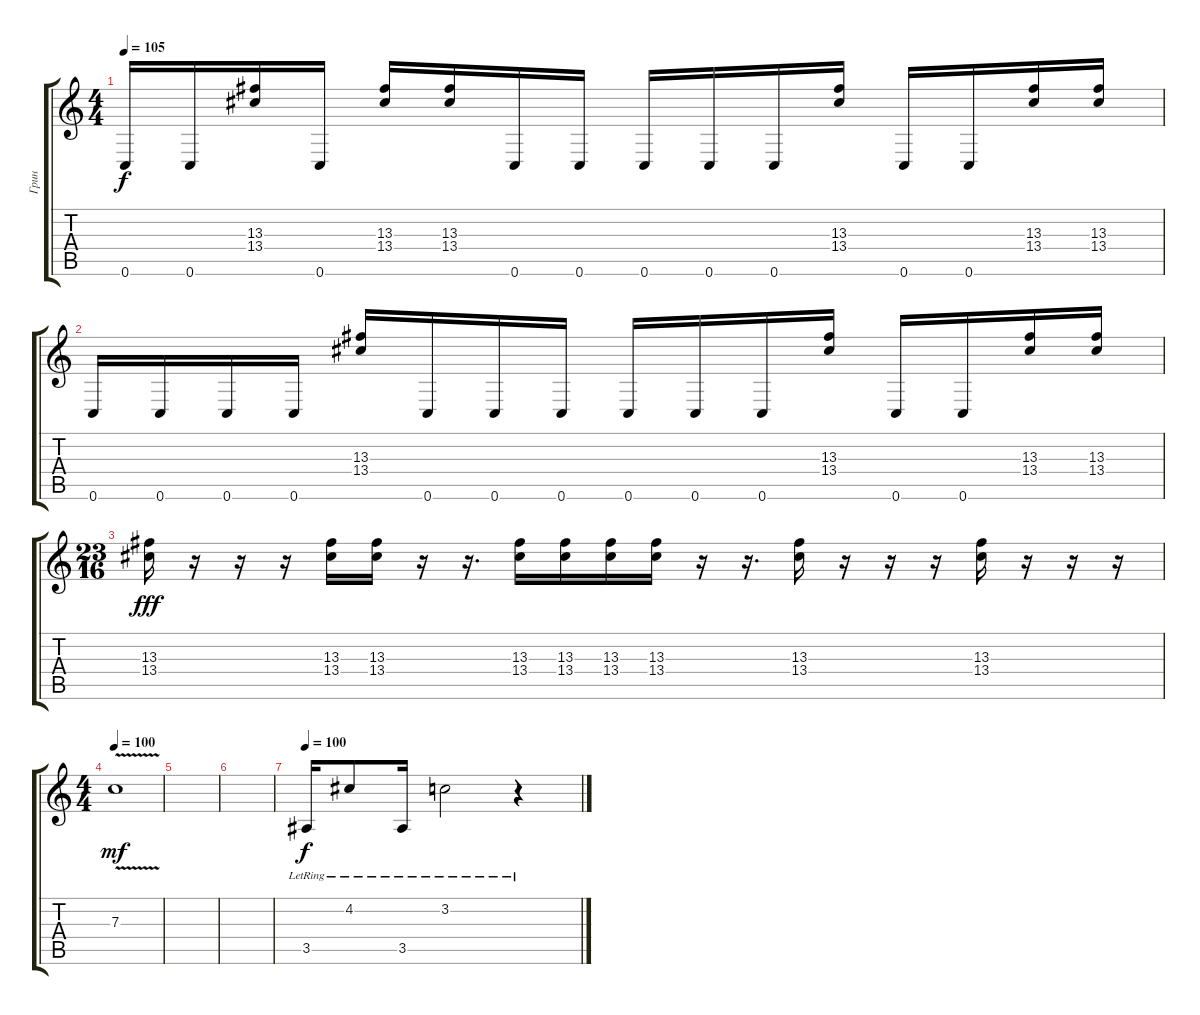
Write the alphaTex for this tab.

\track ("Грин" "Грин") {instrument overdrivenguitar}
\staff {score tabs}
\tuning (D4 A3 F3 C3 G2 C2) {hide}
\ts (4 4)
\tempo 105
\clef g2
\ks c
0.6.16{dy f} 0.6.16 (13.3 13.4).16 0.6.16 (13.3 13.4).16 (13.3 13.4).16 0.6.16 0.6.16 0.6.16 0.6.16 0.6.16 (13.3 13.4).16 0.6.16 0.6.16 (13.3 13.4).16 (13.3 13.4).16 |
0.6.16 0.6.16 0.6.16 0.6.16 (13.3 13.4).16 0.6.16 0.6.16 0.6.16 0.6.16 0.6.16 0.6.16 (13.3 13.4).16 0.6.16 0.6.16 (13.3 13.4).16 (13.3 13.4).16 |
\ts (23 16)
(13.3 13.4).16{dy fff} r.16 r.16 r.16 (13.3 13.4).16 (13.3 13.4).16 r.16 r.16{d} (13.3 13.4).16 (13.3 13.4).16 (13.3 13.4).16 (13.3 13.4).16 r.16 r.16{d} (13.3 13.4).16 r.16 r.16 r.16 (13.3 13.4).16 r.16 r.16 r.16 |
\ts (4 4)
\tempo 100
7.3{v}.1{dy mf} |
|
|
\tempo 100
3.5{lr}.16{dy f instrument acousticguitarsteel} 4.2{lr}.8 3.5{lr}.16 3.2{lr}.2 r.4
